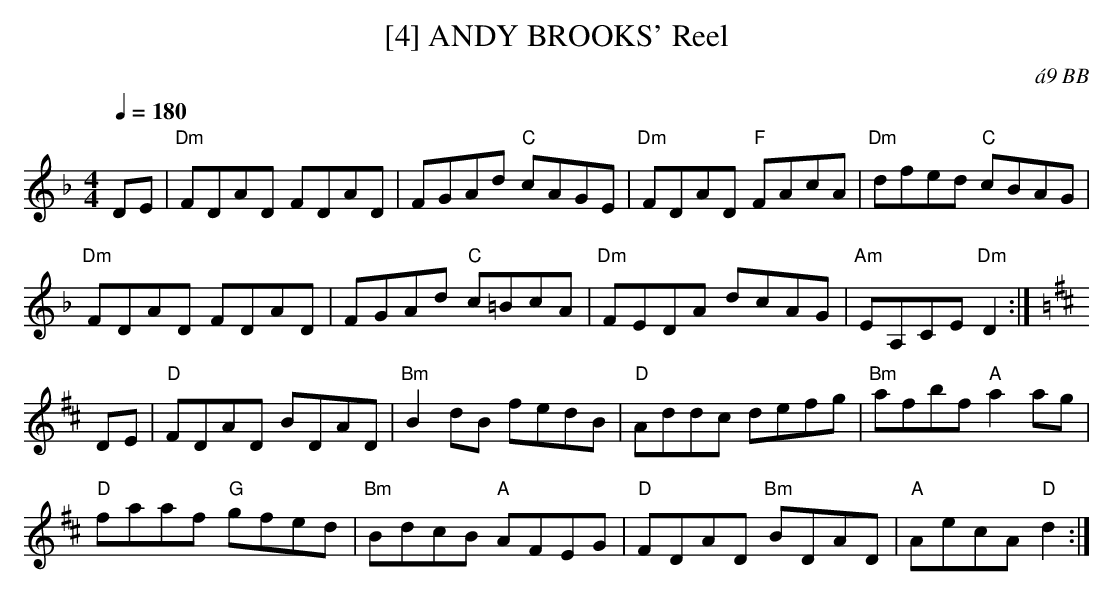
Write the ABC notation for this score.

X:1
T:[4] ANDY BROOKS' Reel
C:\'a9 BB
M:4/4
L:1/8
Q:1/4=180
K:Dm
DE|"Dm"FDAD FDAD|FGAd "C"cAGE|"Dm"FDAD "F"FAcA|"Dm"dfed "C"cBAG|
"Dm"FDAD FDAD|FGAd "C"c=BcA|"Dm"FEDA dcAG|"Am"EA,CE "Dm"D2 :|
K:D
DE|"D"FDAD BDAD|"Bm"B2 dB fedB|"D"Addc defg|"Bm"afbf "A"a2 ag|
"D"faaf "G"gfed|"Bm"BdcB "A"AFEG|"D"FDAD "Bm"BDAD|"A"AecA "D"d2 :|
